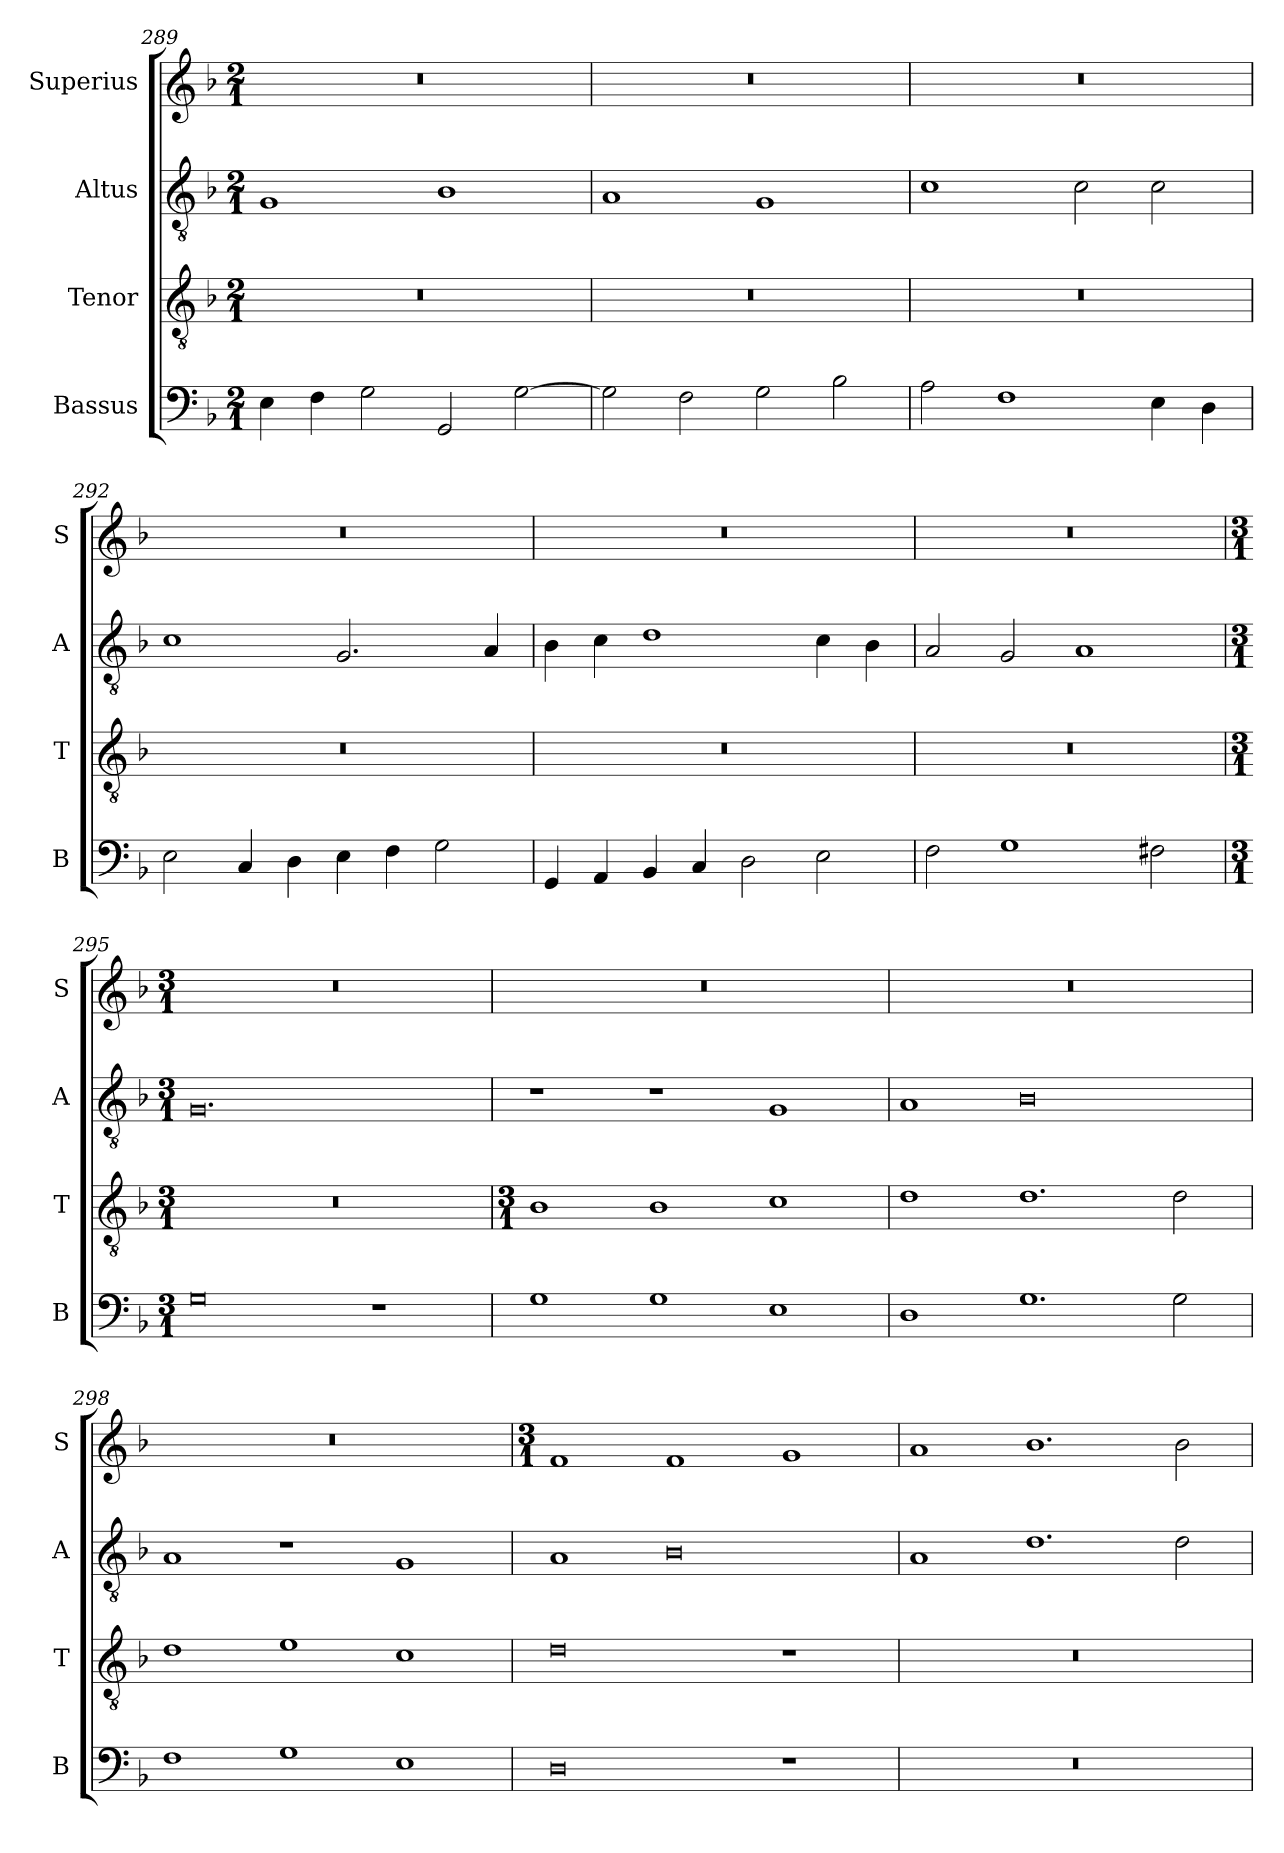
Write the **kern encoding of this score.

**kern	**kern	**kern	**kern
*part4	*part3	*part2	*part1
*staff4	*staff3	*staff2	*staff1
*I"Bassus	*I"Tenor	*I"Altus	*I"Superius
*I'B	*I'T	*I'A	*I'S
*clefF4	*clefGv2	*clefGv2	*clefG2
*k[b-]	*k[b-]	*k[b-]	*k[b-]
*M2/1	*M2/1	*M2/1	*M2/1
=289	=289	=289	=289
4E\	0r	1G	0r
4F\	.	.	.
2G\	.	.	.
2GG/	.	1B-	.
[2G\	.	.	.
=290	=290	=290	=290
2G\]	0r	1A	0r
2F\	.	.	.
2G\	.	1G	.
2B-\	.	.	.
=291	=291	=291	=291
2A\	0r	1c	0r
1F	.	.	.
.	.	2c\	.
4E\	.	2c\	.
4D\	.	.	.
=292	=292	=292	=292
2E\	0r	1c	0r
4C/	.	.	.
4D\	.	.	.
4E\	.	2.G/	.
4F\	.	.	.
2G\	.	.	.
.	.	4A/	.
=293	=293	=293	=293
4GG/	0r	4B-\	0r
4AA/	.	4c\	.
4BB-/	.	1d	.
4C/	.	.	.
2D\	.	.	.
2E\	.	4c\	.
.	.	4B-\	.
=294	=294	=294	=294
2F\	0r	2A/	0r
1G	.	2G/	.
.	.	1A	.
2F#X\	.	.	.
=295	=295	=295	=295
*M3/1	*M3/1	*M3/1	*M3/1
!	!LO:N:vis=0	!	!LO:N:vis=0
0G	0.r	0.G	0.r
1r	.	.	.
=296	=296	=296	=296
*	*M3/1	*	*
!	!	!	!LO:N:vis=0
1G	1B-	1r	0.r
1G	1B-	1r	.
1E	1c	1G	.
=297	=297	=297	=297
!	!	!	!LO:N:vis=0
1D	1d	1A	0.r
1.G	1.d	0B-	.
2G\	2d\	.	.
=298	=298	=298	=298
!	!	!	!LO:N:vis=0
1F	1d	1A	0.r
1G	1e	1r	.
1E	1c	1G	.
=299	=299	=299	=299
*	*	*	*M3/1
0D	0d	1A	1f
.	.	0B-	1f
1r	1r	.	1g
=300	=300	=300	=300
0.r	0.r	1A	1a
.	.	1.d	1.b-
.	.	2d\	2b-\
=	=	=	=
*-	*-	*-	*-
